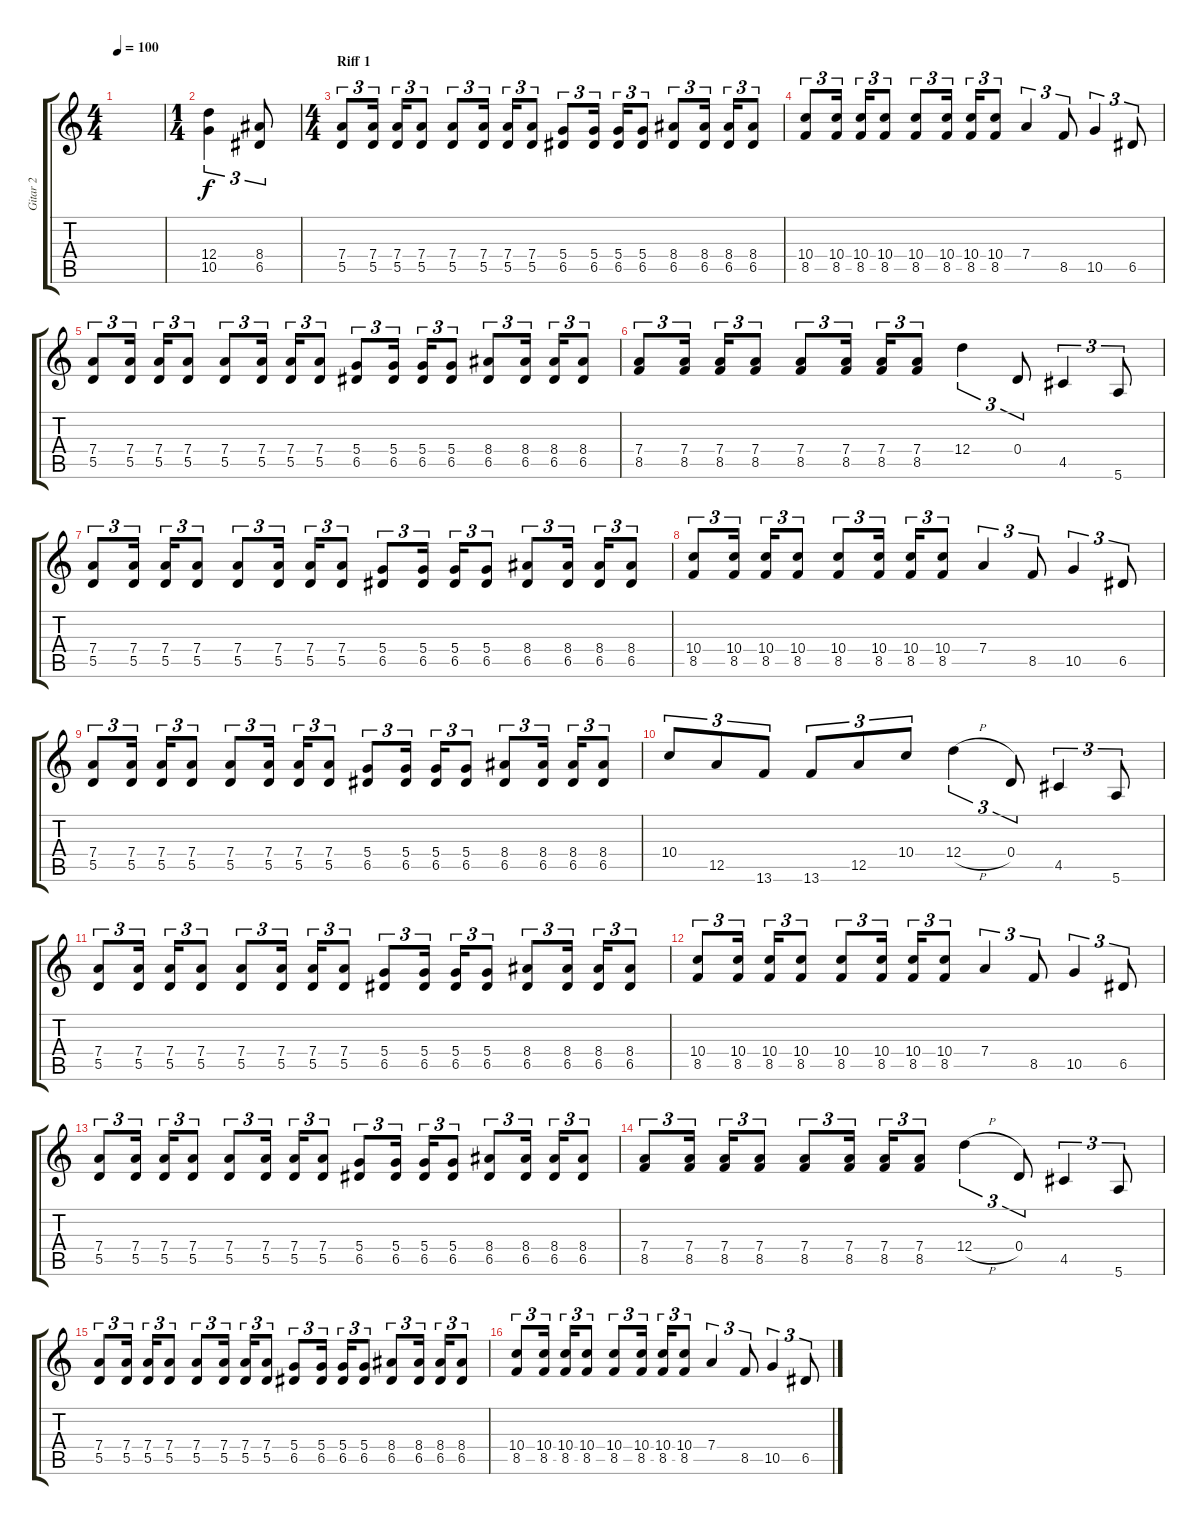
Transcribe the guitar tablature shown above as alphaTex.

\track ("Gitar 2" "Gitar 2") {instrument distortionguitar}
\staff {score tabs}
\tuning (E4 B3 G3 D3 A2 E2) {hide}
\ts (4 4)
\tempo 100
\tempo 130
\tempo 100
\clef g2
\ks c
|
\ts (1 4)
(12.4 10.5).4{tu (3 2)} (8.4 6.5).8{tu (3 2)} |
\ts (4 4)
\section ("" "Riff 1")
(7.4 5.5).8{tu (3 2)} (7.4 5.5).16{tu (3 2)} (7.4 5.5).16{tu (3 2)} (7.4 5.5).8{tu (3 2)} (7.4 5.5).8{tu (3 2)} (7.4 5.5).16{tu (3 2)} (7.4 5.5).16{tu (3 2)} (7.4 5.5).8{tu (3 2)} (5.4 6.5).8{tu (3 2)} (5.4 6.5).16{tu (3 2)} (5.4 6.5).16{tu (3 2)} (5.4 6.5).8{tu (3 2)} (8.4 6.5).8{tu (3 2)} (8.4 6.5).16{tu (3 2)} (8.4 6.5).16{tu (3 2)} (8.4 6.5).8{tu (3 2)} |
(10.4 8.5).8{tu (3 2)} (10.4 8.5).16{tu (3 2)} (10.4 8.5).16{tu (3 2)} (10.4 8.5).8{tu (3 2)} (10.4 8.5).8{tu (3 2)} (10.4 8.5).16{tu (3 2)} (10.4 8.5).16{tu (3 2)} (10.4 8.5).8{tu (3 2)} 7.4.4{tu (3 2)} 8.5.8{tu (3 2)} 10.5.4{tu (3 2)} 6.5.8{tu (3 2)} |
(7.4 5.5).8{tu (3 2)} (7.4 5.5).16{tu (3 2)} (7.4 5.5).16{tu (3 2)} (7.4 5.5).8{tu (3 2)} (7.4 5.5).8{tu (3 2)} (7.4 5.5).16{tu (3 2)} (7.4 5.5).16{tu (3 2)} (7.4 5.5).8{tu (3 2)} (5.4 6.5).8{tu (3 2)} (5.4 6.5).16{tu (3 2)} (5.4 6.5).16{tu (3 2)} (5.4 6.5).8{tu (3 2)} (8.4 6.5).8{tu (3 2)} (8.4 6.5).16{tu (3 2)} (8.4 6.5).16{tu (3 2)} (8.4 6.5).8{tu (3 2)} |
(7.4 8.5).8{tu (3 2)} (7.4 8.5).16{tu (3 2)} (7.4 8.5).16{tu (3 2)} (7.4 8.5).8{tu (3 2)} (7.4 8.5).8{tu (3 2)} (7.4 8.5).16{tu (3 2)} (7.4 8.5).16{tu (3 2)} (7.4 8.5).8{tu (3 2)} 12.4.4{tu (3 2)} 0.4.8{tu (3 2)} 4.5.4{tu (3 2)} 5.6.8{tu (3 2)} |
(7.4 5.5).8{tu (3 2)} (7.4 5.5).16{tu (3 2)} (7.4 5.5).16{tu (3 2)} (7.4 5.5).8{tu (3 2)} (7.4 5.5).8{tu (3 2)} (7.4 5.5).16{tu (3 2)} (7.4 5.5).16{tu (3 2)} (7.4 5.5).8{tu (3 2)} (5.4 6.5).8{tu (3 2)} (5.4 6.5).16{tu (3 2)} (5.4 6.5).16{tu (3 2)} (5.4 6.5).8{tu (3 2)} (8.4 6.5).8{tu (3 2)} (8.4 6.5).16{tu (3 2)} (8.4 6.5).16{tu (3 2)} (8.4 6.5).8{tu (3 2)} |
(10.4 8.5).8{tu (3 2)} (10.4 8.5).16{tu (3 2)} (10.4 8.5).16{tu (3 2)} (10.4 8.5).8{tu (3 2)} (10.4 8.5).8{tu (3 2)} (10.4 8.5).16{tu (3 2)} (10.4 8.5).16{tu (3 2)} (10.4 8.5).8{tu (3 2)} 7.4.4{tu (3 2)} 8.5.8{tu (3 2)} 10.5.4{tu (3 2)} 6.5.8{tu (3 2)} |
(7.4 5.5).8{tu (3 2)} (7.4 5.5).16{tu (3 2)} (7.4 5.5).16{tu (3 2)} (7.4 5.5).8{tu (3 2)} (7.4 5.5).8{tu (3 2)} (7.4 5.5).16{tu (3 2)} (7.4 5.5).16{tu (3 2)} (7.4 5.5).8{tu (3 2)} (5.4 6.5).8{tu (3 2)} (5.4 6.5).16{tu (3 2)} (5.4 6.5).16{tu (3 2)} (5.4 6.5).8{tu (3 2)} (8.4 6.5).8{tu (3 2)} (8.4 6.5).16{tu (3 2)} (8.4 6.5).16{tu (3 2)} (8.4 6.5).8{tu (3 2)} |
10.4.8{tu (3 2)} 12.5.8{tu (3 2)} 13.6.8{tu (3 2)} 13.6.8{tu (3 2)} 12.5.8{tu (3 2)} 10.4.8{tu (3 2)} 12.4{h}.4{tu (3 2)} 0.4.8{tu (3 2)} 4.5.4{tu (3 2)} 5.6.8{tu (3 2)} |
(7.4 5.5).8{tu (3 2)} (7.4 5.5).16{tu (3 2)} (7.4 5.5).16{tu (3 2)} (7.4 5.5).8{tu (3 2)} (7.4 5.5).8{tu (3 2)} (7.4 5.5).16{tu (3 2)} (7.4 5.5).16{tu (3 2)} (7.4 5.5).8{tu (3 2)} (5.4 6.5).8{tu (3 2)} (5.4 6.5).16{tu (3 2)} (5.4 6.5).16{tu (3 2)} (5.4 6.5).8{tu (3 2)} (8.4 6.5).8{tu (3 2)} (8.4 6.5).16{tu (3 2)} (8.4 6.5).16{tu (3 2)} (8.4 6.5).8{tu (3 2)} |
(10.4 8.5).8{tu (3 2)} (10.4 8.5).16{tu (3 2)} (10.4 8.5).16{tu (3 2)} (10.4 8.5).8{tu (3 2)} (10.4 8.5).8{tu (3 2)} (10.4 8.5).16{tu (3 2)} (10.4 8.5).16{tu (3 2)} (10.4 8.5).8{tu (3 2)} 7.4.4{tu (3 2)} 8.5.8{tu (3 2)} 10.5.4{tu (3 2)} 6.5.8{tu (3 2)} |
(7.4 5.5).8{tu (3 2)} (7.4 5.5).16{tu (3 2)} (7.4 5.5).16{tu (3 2)} (7.4 5.5).8{tu (3 2)} (7.4 5.5).8{tu (3 2)} (7.4 5.5).16{tu (3 2)} (7.4 5.5).16{tu (3 2)} (7.4 5.5).8{tu (3 2)} (5.4 6.5).8{tu (3 2)} (5.4 6.5).16{tu (3 2)} (5.4 6.5).16{tu (3 2)} (5.4 6.5).8{tu (3 2)} (8.4 6.5).8{tu (3 2)} (8.4 6.5).16{tu (3 2)} (8.4 6.5).16{tu (3 2)} (8.4 6.5).8{tu (3 2)} |
(7.4 8.5).8{tu (3 2)} (7.4 8.5).16{tu (3 2)} (7.4 8.5).16{tu (3 2)} (7.4 8.5).8{tu (3 2)} (7.4 8.5).8{tu (3 2)} (7.4 8.5).16{tu (3 2)} (7.4 8.5).16{tu (3 2)} (7.4 8.5).8{tu (3 2)} 12.4{h}.4{tu (3 2)} 0.4.8{tu (3 2)} 4.5.4{tu (3 2)} 5.6.8{tu (3 2)} |
(7.4 5.5).8{tu (3 2)} (7.4 5.5).16{tu (3 2)} (7.4 5.5).16{tu (3 2)} (7.4 5.5).8{tu (3 2)} (7.4 5.5).8{tu (3 2)} (7.4 5.5).16{tu (3 2)} (7.4 5.5).16{tu (3 2)} (7.4 5.5).8{tu (3 2)} (5.4 6.5).8{tu (3 2)} (5.4 6.5).16{tu (3 2)} (5.4 6.5).16{tu (3 2)} (5.4 6.5).8{tu (3 2)} (8.4 6.5).8{tu (3 2)} (8.4 6.5).16{tu (3 2)} (8.4 6.5).16{tu (3 2)} (8.4 6.5).8{tu (3 2)} |
(10.4 8.5).8{tu (3 2)} (10.4 8.5).16{tu (3 2)} (10.4 8.5).16{tu (3 2)} (10.4 8.5).8{tu (3 2)} (10.4 8.5).8{tu (3 2)} (10.4 8.5).16{tu (3 2)} (10.4 8.5).16{tu (3 2)} (10.4 8.5).8{tu (3 2)} 7.4.4{tu (3 2)} 8.5.8{tu (3 2)} 10.5.4{tu (3 2)} 6.5.8{tu (3 2)}
